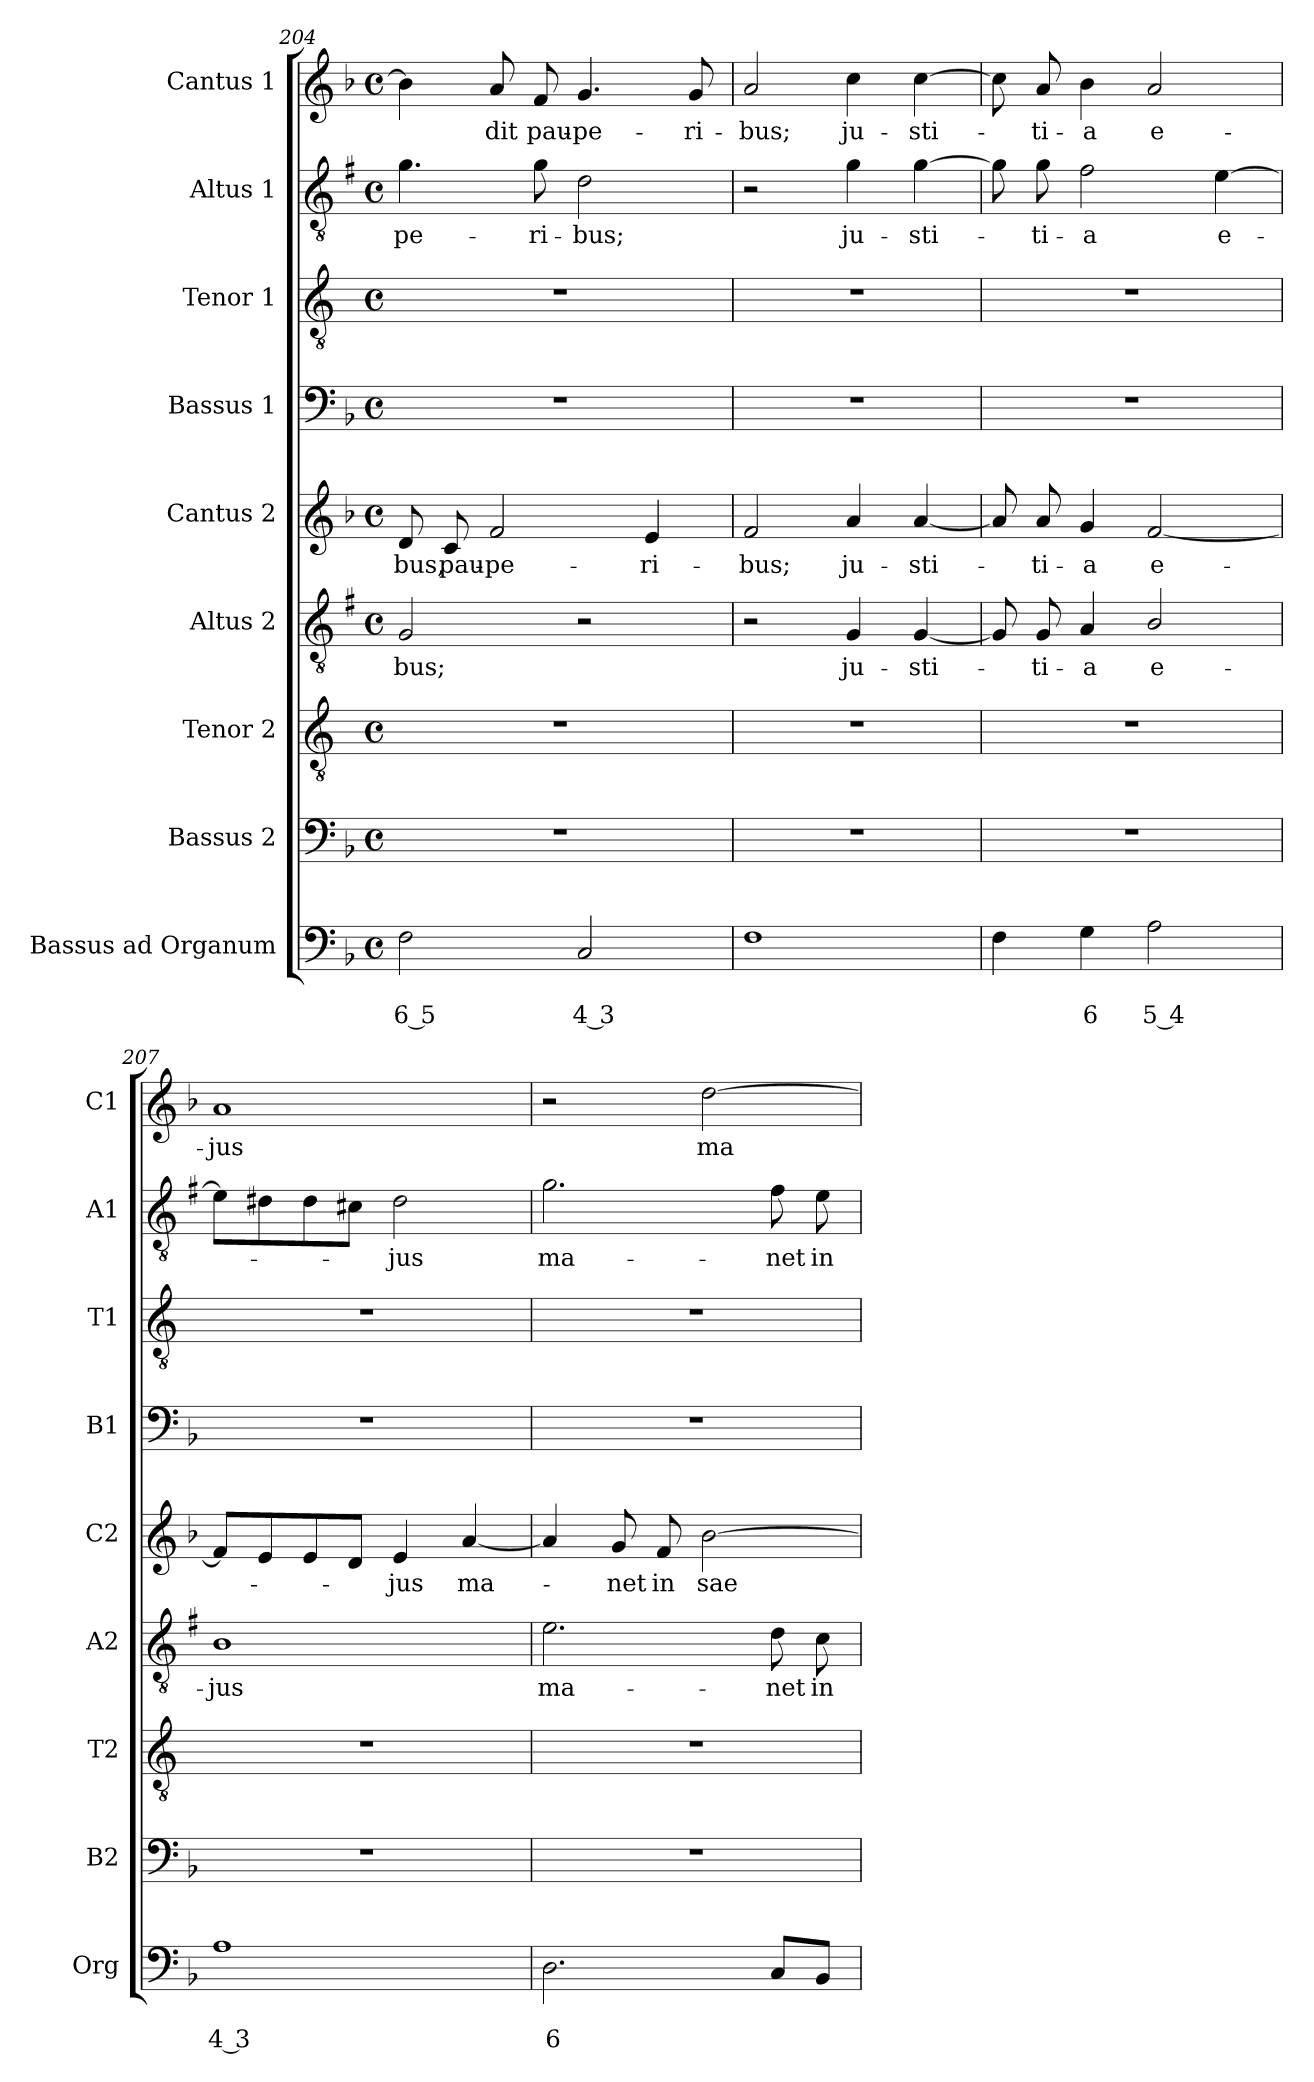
**kern	**text	**text	**kern	**kern	**kern	**text	**kern	**text	**kern	**kern	**kern	**text	**kern	**text
*part9	*part9	*part9	*part8	*part7	*part6	*part6	*part5	*part5	*part4	*part3	*part2	*part2	*part1	*part1
*staff9	*staff9	*staff9	*staff8	*staff7	*staff6	*staff6	*staff5	*staff5	*staff4	*staff3	*staff2	*staff2	*staff1	*staff1
*I"Bassus ad Organum	*	*	*I"Bassus 2	*I"Tenor 2	*I"Altus 2	*	*I"Cantus 2	*	*I"Bassus 1	*I"Tenor 1	*I"Altus 1	*	*I"Cantus 1	*
*I'Org	*	*	*I'B2	*I'T2	*I'A2	*	*I'C2	*	*I'B1	*I'T1	*I'A1	*	*I'C1	*
*clefF4	*	*	*clefF4	*clefGv2	*clefGv2	*	*clefG2	*	*clefF4	*clefGv2	*clefGv2	*	*clefG2	*
*	*	*	*	*ITrd4c7	*ITrd1c2	*	*	*	*	*ITrd4c7	*ITrd1c2	*	*	*
*k[b-]	*	*	*k[b-]	*k[b-]	*k[b-]	*	*k[b-]	*	*k[b-]	*k[b-]	*k[b-]	*	*k[b-]	*
*F:	*	*	*F:	*F:	*F:	*	*F:	*	*F:	*F:	*F:	*	*F:	*
*M4/4	*	*	*M4/4	*M4/4	*M4/4	*	*M4/4	*	*M4/4	*M4/4	*M4/4	*	*M4/4	*
*met(c)	*	*	*met(c)	*met(c)	*met(c)	*	*met(c)	*	*met(c)	*met(c)	*met(c)	*	*met(c)	*
=204	=204	=204	=204	=204	=204	=204	=204	=204	=204	=204	=204	=204	=204	=204
!	!	!LO:LY:b	!	!	!	!LO:LY:b	!	!LO:LY:b	!	!	!	!LO:LY:b	!	!
2F\	.	6 5	1r	1r	2F/	-bus;	8d/	-bus,	1r	1r	4.f\	-pe-	4b-\]	.
!	!	!	!	!	!	!	!	!LO:LY:b	!	!	!	!	!	!
.	.	.	.	.	.	.	8c/	pau-	.	.	.	.	.	.
!	!	!	!	!	!	!	!	!LO:LY:b	!	!	!	!	!	!LO:LY:b
.	.	.	.	.	.	.	2f/	-pe-	.	.	.	.	8a/	-dit
!	!	!	!	!	!	!	!	!	!	!	!	!LO:LY:b	!	!LO:LY:b
.	.	.	.	.	.	.	.	.	.	.	8f\	-ri-	8f/	pau-
!	!	!LO:LY:b	!	!	!	!	!	!	!	!	!	!LO:LY:b	!	!LO:LY:b
2C/	.	4 3	.	.	2r	.	.	.	.	.	2c\	-bus;	4.g/	-pe-
!	!	!	!	!	!	!	!	!LO:LY:b	!	!	!	!	!	!
.	.	.	.	.	.	.	4e/	-ri-	.	.	.	.	.	.
!	!	!	!	!	!	!	!	!	!	!	!	!	!	!LO:LY:b
.	.	.	.	.	.	.	.	.	.	.	.	.	8g/	-ri-
=205	=205	=205	=205	=205	=205	=205	=205	=205	=205	=205	=205	=205	=205	=205
!	!	!	!	!	!	!	!	!LO:LY:b	!	!	!	!	!	!LO:LY:b
1F	.	.	1r	1r	2r	.	2f/	-bus;	1r	1r	2r	.	2a/	-bus;
!	!	!	!	!	!	!LO:LY:b	!	!LO:LY:b	!	!	!	!LO:LY:b	!	!LO:LY:b
.	.	.	.	.	4F/	ju-	4a/	ju-	.	.	4f\	ju-	4cc\	ju-
!	!	!	!	!	!	!LO:LY:b	!	!LO:LY:b	!	!	!	!LO:LY:b	!	!LO:LY:b
.	.	.	.	.	[4F/	-sti-	[4a/	-sti-	.	.	[4f\	-sti-	[4cc\	-sti-
=206	=206	=206	=206	=206	=206	=206	=206	=206	=206	=206	=206	=206	=206	=206
4F\	.	.	1r	1r	8F/]	.	8a/]	.	1r	1r	8f\]	.	8cc\]	.
!	!	!	!	!	!	!LO:LY:b	!	!LO:LY:b	!	!	!	!LO:LY:b	!	!LO:LY:b
.	.	.	.	.	8F/	-ti-	8a/	-ti-	.	.	8f\	-ti-	8a/	-ti-
!	!	!LO:LY:b	!	!	!	!LO:LY:b	!	!LO:LY:b	!	!	!	!LO:LY:b	!	!LO:LY:b
4G\	.	6	.	.	4G/	-a	4g/	-a	.	.	2e\	-a	4b-\	-a
!	!	!LO:LY:b	!	!	!	!LO:LY:b	!	!LO:LY:b	!	!	!	!	!	!LO:LY:b
2A\	.	5 4	.	.	2A/	e-	[2f/	e-	.	.	.	.	2a/	e-
!	!	!	!	!	!	!	!	!	!	!	!	!LO:LY:b	!	!
.	.	.	.	.	.	.	.	.	.	.	[4d\	e-	.	.
!!LO:PB:g=z
=207	=207	=207	=207	=207	=207	=207	=207	=207	=207	=207	=207	=207	=207	=207
!	!	!LO:LY:b	!	!	!	!LO:LY:b	!	!	!	!	!	!	!	!LO:LY:b
1A	.	4 3	1r	1r	1A	-jus	8f/L]	.	1r	1r	8d\L]	.	1a	-jus
.	.	.	.	.	.	.	8e/	.	.	.	8c#X\	.	.	.
.	.	.	.	.	.	.	8e/	.	.	.	8c#\	.	.	.
.	.	.	.	.	.	.	8d/J	.	.	.	8Bn\J	.	.	.
!	!	!	!	!	!	!	!	!LO:LY:b	!	!	!	!LO:LY:b	!	!
.	.	.	.	.	.	.	4e/	-jus	.	.	2c#\	-jus	.	.
!	!	!	!	!	!	!	!	!LO:LY:b	!	!	!	!	!	!
.	.	.	.	.	.	.	[4a/	ma-	.	.	.	.	.	.
=208	=208	=208	=208	=208	=208	=208	=208	=208	=208	=208	=208	=208	=208	=208
!	!	!LO:LY:b	!	!	!	!LO:LY:b	!	!	!	!	!	!LO:LY:b	!	!
2.D\	.	6	1r	1r	2.d\	ma-	4a/]	.	1r	1r	2.f\	ma-	2r	.
!	!	!	!	!	!	!	!	!LO:LY:b	!	!	!	!	!	!
.	.	.	.	.	.	.	8g/	-net	.	.	.	.	.	.
!	!	!	!	!	!	!	!	!LO:LY:b	!	!	!	!	!	!
.	.	.	.	.	.	.	8f/	in	.	.	.	.	.	.
!	!	!	!	!	!	!	!	!LO:LY:b	!	!	!	!	!	!LO:LY:b
.	.	.	.	.	.	.	[2b-\	sae-	.	.	.	.	[2dd\	ma-
!	!	!	!	!	!	!LO:LY:b	!	!	!	!	!	!LO:LY:b	!	!
8C/L	.	.	.	.	8c\	-net	.	.	.	.	8e\	-net	.	.
!	!	!	!	!	!	!LO:LY:b	!	!	!	!	!	!LO:LY:b	!	!
8BB-/J	.	.	.	.	8B-\	in	.	.	.	.	8d\	in	.	.
=	=	=	=	=	=	=	=	=	=	=	=	=	=	=
*-	*-	*-	*-	*-	*-	*-	*-	*-	*-	*-	*-	*-	*-	*-
